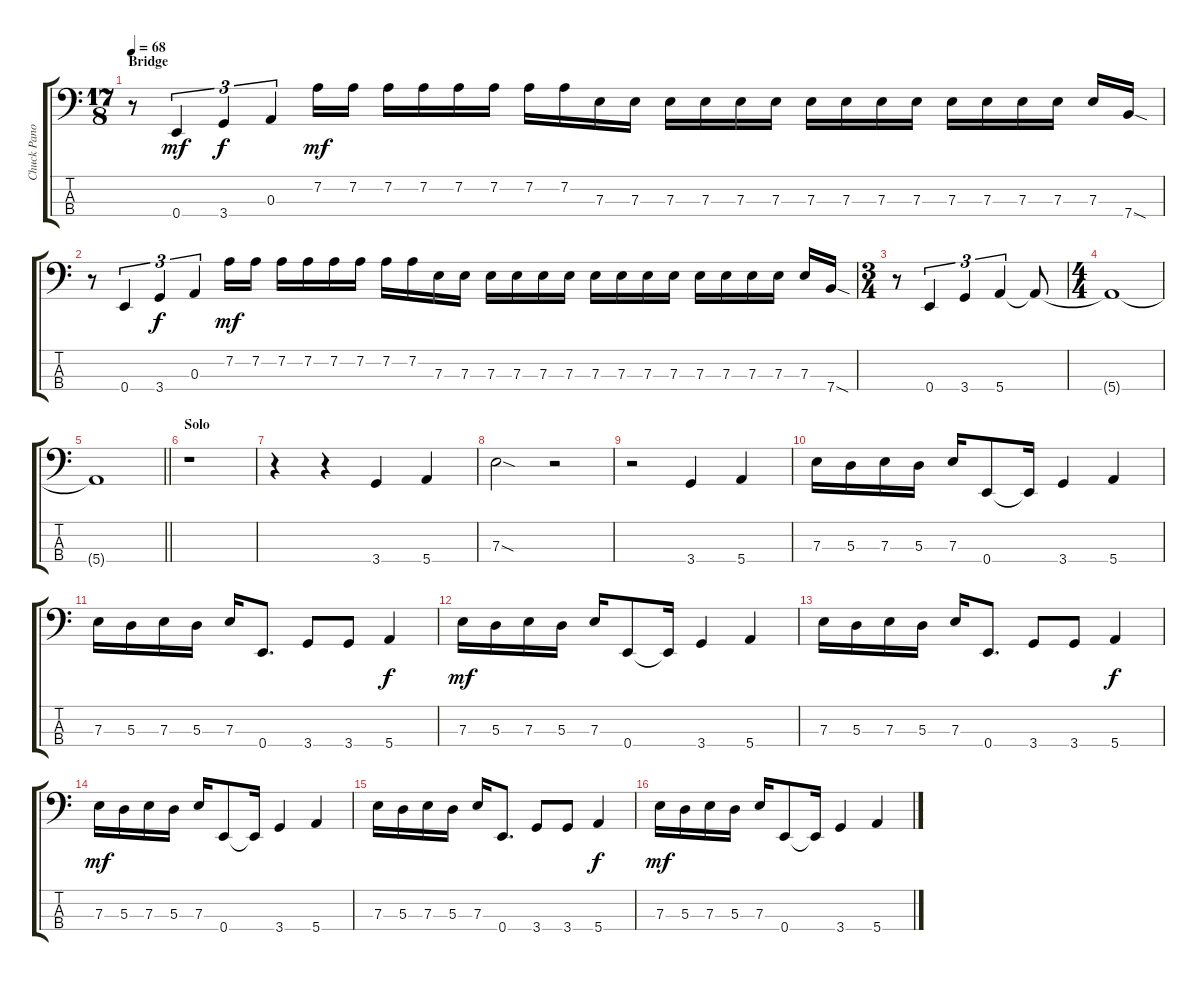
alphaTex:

\track ("Chuck Panozzo" "Chuck Pano") {instrument electricbassfinger}
\staff {score tabs}
\tuning (G2 D2 A1 E1) {hide}
\ts (17 8)
\section ("" "Bridge")
\tempo 68
\clef f4
\ks c
r.8{dy mf} 0.4.4{tu (3 2)} 3.4.4{tu (3 2) dy f} 0.3.4{tu (3 2)} 7.2.16{dy mf} 7.2.16 7.2.16 7.2.16 7.2.16 7.2.16 7.2.16 7.2.16 7.3.16 7.3.16 7.3.16 7.3.16 7.3.16 7.3.16 7.3.16 7.3.16 7.3.16 7.3.16 7.3.16 7.3.16 7.3.16 7.3.16 7.3.16 7.4{sod}.16 |
r.8 0.4.4{tu (3 2)} 3.4.4{tu (3 2) dy f} 0.3.4{tu (3 2)} 7.2.16{dy mf} 7.2.16 7.2.16 7.2.16 7.2.16 7.2.16 7.2.16 7.2.16 7.3.16 7.3.16 7.3.16 7.3.16 7.3.16 7.3.16 7.3.16 7.3.16 7.3.16 7.3.16 7.3.16 7.3.16 7.3.16 7.3.16 7.3.16 7.4{sod}.16 |
\ts (3 4)
r.8 0.4.4{tu (3 2)} 3.4.4{tu (3 2)} 5.4.4{tu (3 2)} 5.4{t}.8 |
\ts (4 4)
5.4{t}.1 |
\barLineRight lightlight
5.4{t}.1 |
\section ("" "Solo")
r.1 |
r.4 r.4 3.4.4 5.4.4 |
7.3{sod}.2 r.2 |
r.2 3.4.4 5.4.4 |
7.3.16 5.3.16 7.3.16 5.3.16 7.3.16 0.4.8 0.4{t}.16 3.4.4 5.4.4 |
7.3.16 5.3.16 7.3.16 5.3.16 7.3.16 0.4.8{d} 3.4.8 3.4.8 5.4.4{dy f} |
7.3.16{dy mf} 5.3.16 7.3.16 5.3.16 7.3.16 0.4.8 0.4{t}.16 3.4.4 5.4.4 |
7.3.16 5.3.16 7.3.16 5.3.16 7.3.16 0.4.8{d} 3.4.8 3.4.8 5.4.4{dy f} |
7.3.16{dy mf} 5.3.16 7.3.16 5.3.16 7.3.16 0.4.8 0.4{t}.16 3.4.4 5.4.4 |
7.3.16 5.3.16 7.3.16 5.3.16 7.3.16 0.4.8{d} 3.4.8 3.4.8 5.4.4{dy f} |
7.3.16{dy mf} 5.3.16 7.3.16 5.3.16 7.3.16 0.4.8 0.4{t}.16 3.4.4 5.4.4
